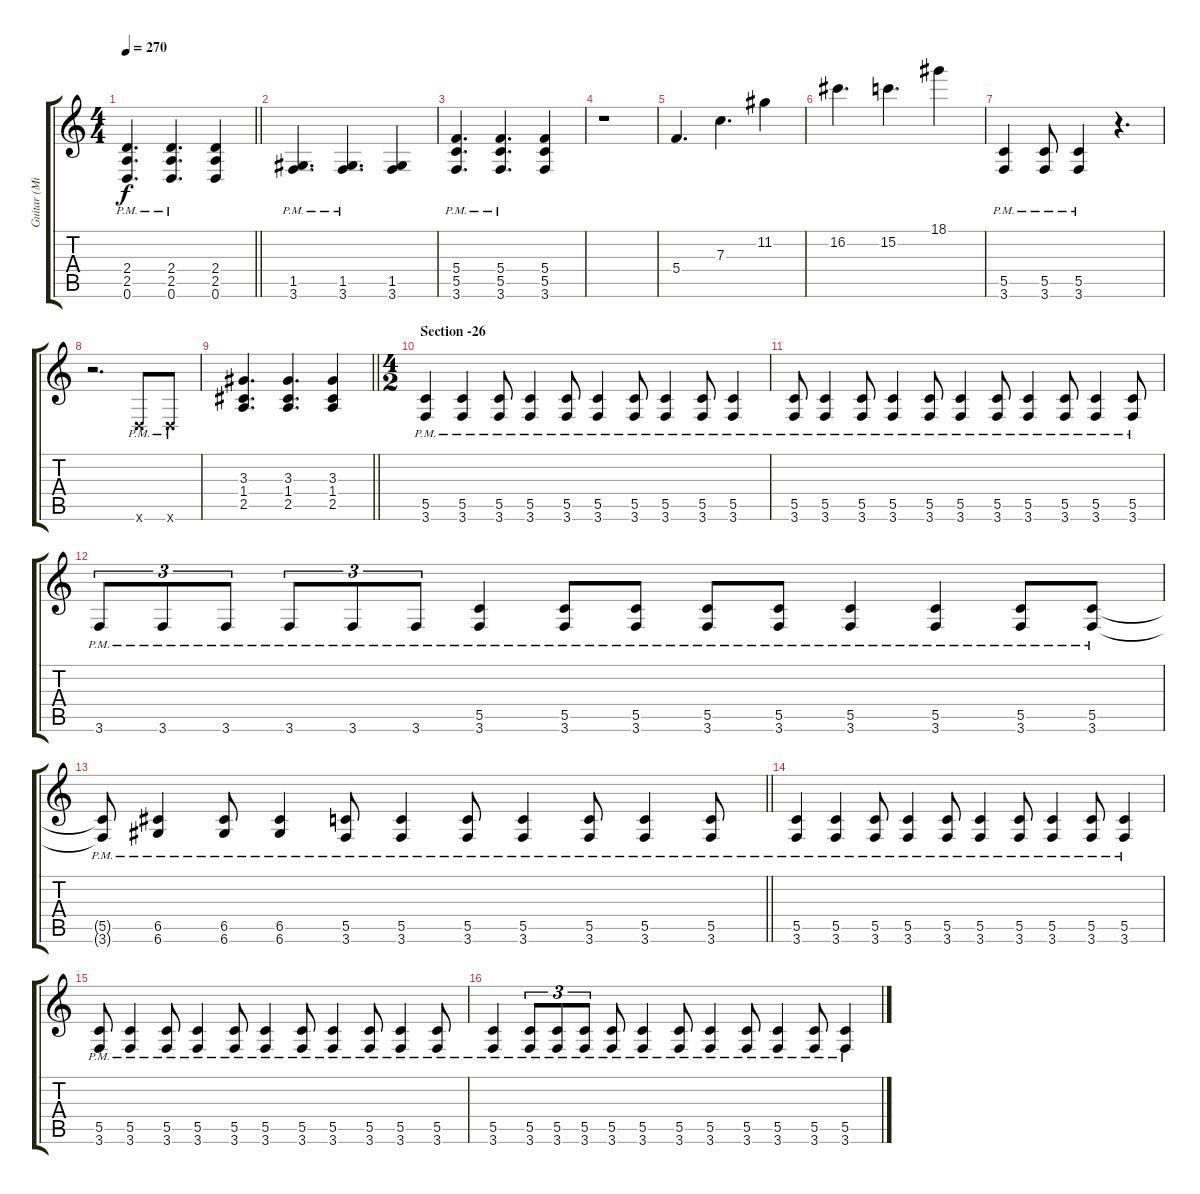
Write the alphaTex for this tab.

\track ("Guitar (Mika)" "Guitar (Mi") {instrument overdrivenguitar}
\staff {score tabs}
\tuning (D4 A3 F3 C3 G2 D2) {hide}
\ts (4 4)
\tempo 270
\clef g2
\barLineRight lightlight
\ks c
(2.4{pm} 2.5{pm} 0.6{pm}).4{d dy f} (2.4{pm} 2.5{pm} 0.6{pm}).4{d} (2.4 2.5 0.6).4 |
(1.5{pm} 3.6{pm}).4{d} (1.5{pm} 3.6{pm}).4{d} (1.5 3.6).4 |
(5.4{pm} 5.5{pm} 3.6{pm}).4{d} (5.4{pm} 5.5{pm} 3.6{pm}).4{d} (5.4 5.5 3.6).4 |
r.1 |
5.4.4{d} 7.3.4{d} 11.2.4 |
16.2.4{d} 15.2.4{d} 18.1.4 |
(5.5{pm} 3.6{pm}).4 (5.5{pm} 3.6{pm}).8 (5.5{pm} 3.6{pm}).4 r.4{d} |
r.2{d} 0.6{pm x}.8 0.6{pm x}.8 |
\barLineRight lightlight
(3.3 1.4 2.5).4{d} (3.3 1.4 2.5).4{d} (3.3 1.4 2.5).4 |
\ts (4 2)
\section ("" "Section -26")
(5.5{pm} 3.6{pm}).4 (5.5{pm} 3.6{pm}).4 (5.5{pm} 3.6{pm}).8 (5.5{pm} 3.6{pm}).4 (5.5{pm} 3.6{pm}).8 (5.5{pm} 3.6{pm}).4 (5.5{pm} 3.6{pm}).8 (5.5{pm} 3.6{pm}).4 (5.5{pm} 3.6{pm}).8 (5.5{pm} 3.6{pm}).4 |
(5.5{pm} 3.6{pm}).8 (5.5{pm} 3.6{pm}).4 (5.5{pm} 3.6{pm}).8 (5.5{pm} 3.6{pm}).4 (5.5{pm} 3.6{pm}).8 (5.5{pm} 3.6{pm}).4 (5.5{pm} 3.6{pm}).8 (5.5{pm} 3.6{pm}).4 (5.5{pm} 3.6{pm}).8 (5.5{pm} 3.6{pm}).4 (5.5{pm} 3.6{pm}).8 |
3.6{pm}.8{tu (3 2)} 3.6{pm}.8{tu (3 2)} 3.6{pm}.8{tu (3 2)} 3.6{pm}.8{tu (3 2)} 3.6{pm}.8{tu (3 2)} 3.6{pm}.8{tu (3 2)} (5.5{pm} 3.6{pm}).4 (5.5{pm} 3.6{pm}).8 (5.5{pm} 3.6{pm}).8 (5.5{pm} 3.6{pm}).8 (5.5{pm} 3.6{pm}).8 (5.5{pm} 3.6{pm}).4 (5.5{pm} 3.6{pm}).4 (5.5{pm} 3.6{pm}).8 (5.5{pm} 3.6{pm}).8 |
\barLineRight lightlight
(5.5{pm t} 3.6{pm t}).8 (6.5{pm} 6.6{pm}).4 (6.5{pm} 6.6{pm}).8 (6.5{pm} 6.6{pm}).4 (5.5{pm} 3.6{pm}).8 (5.5{pm} 3.6{pm}).4 (5.5{pm} 3.6{pm}).8 (5.5{pm} 3.6{pm}).4 (5.5{pm} 3.6{pm}).8 (5.5{pm} 3.6{pm}).4 (5.5{pm} 3.6{pm}).8 |
(5.5{pm} 3.6{pm}).4 (5.5{pm} 3.6{pm}).4 (5.5{pm} 3.6{pm}).8 (5.5{pm} 3.6{pm}).4 (5.5{pm} 3.6{pm}).8 (5.5{pm} 3.6{pm}).4 (5.5{pm} 3.6{pm}).8 (5.5{pm} 3.6{pm}).4 (5.5{pm} 3.6{pm}).8 (5.5{pm} 3.6{pm}).4 |
(5.5{pm} 3.6{pm}).8 (5.5{pm} 3.6{pm}).4 (5.5{pm} 3.6{pm}).8 (5.5{pm} 3.6{pm}).4 (5.5{pm} 3.6{pm}).8 (5.5{pm} 3.6{pm}).4 (5.5{pm} 3.6{pm}).8 (5.5{pm} 3.6{pm}).4 (5.5{pm} 3.6{pm}).8 (5.5{pm} 3.6{pm}).4 (5.5{pm} 3.6{pm}).8 |
(5.5{pm} 3.6{pm}).4 (5.5{pm} 3.6{pm}).8{tu (3 2)} (5.5{pm} 3.6{pm}).8{tu (3 2)} (5.5{pm} 3.6{pm}).8{tu (3 2)} (5.5{pm} 3.6{pm}).8 (5.5{pm} 3.6{pm}).4 (5.5{pm} 3.6{pm}).8 (5.5{pm} 3.6{pm}).4 (5.5{pm} 3.6{pm}).8 (5.5{pm} 3.6{pm}).4 (5.5{pm} 3.6{pm}).8 (5.5{pm} 3.6{pm}).4
